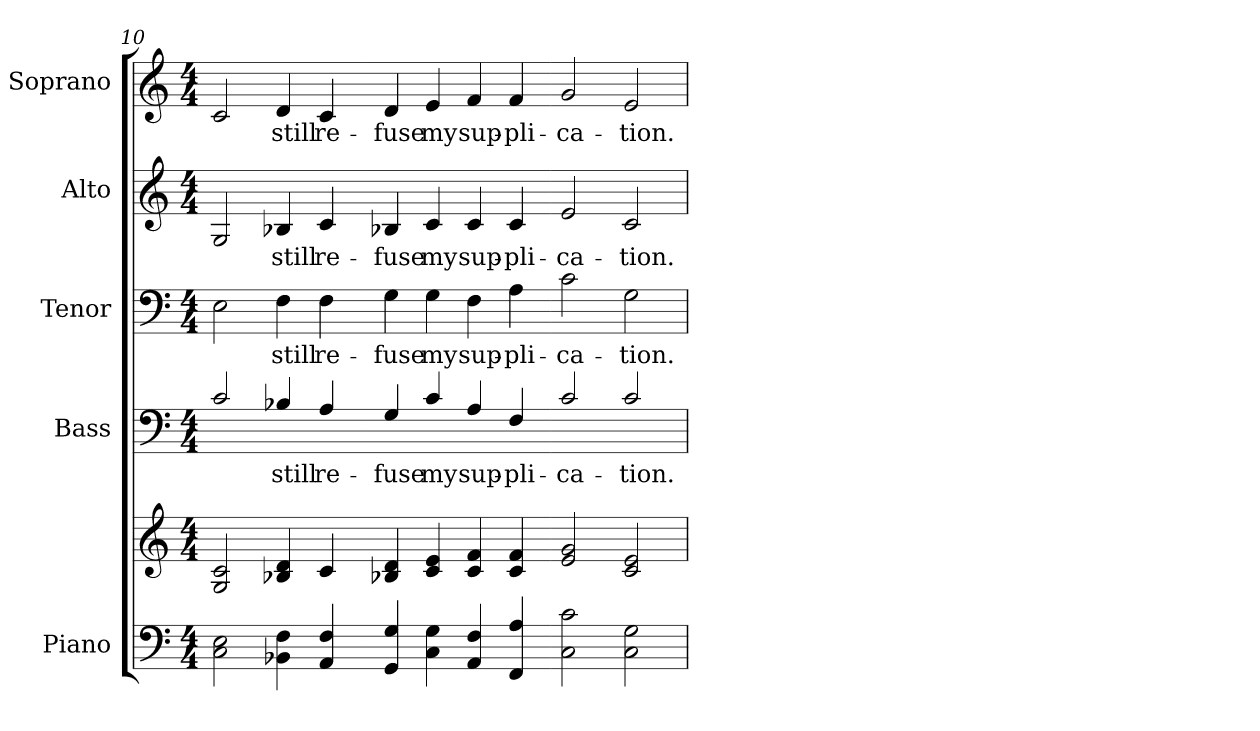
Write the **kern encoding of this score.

**kern	**kern	**kern	**text	**kern	**text	**kern	**text	**kern	**text
*part5	*part5	*part4	*part4	*part3	*part3	*part2	*part2	*part1	*part1
*staff6	*staff5	*staff4	*staff4	*staff3	*staff3	*staff2	*staff2	*staff1	*staff1
*I"Piano	*	*I"Bass	*	*I"Tenor	*	*I"Alto	*	*I"Soprano	*
*	*	*I'B.	*	*I'T.	*	*I'A.	*	*I'S.	*
*clefF4	*clefG2	*clefF4	*	*clefF4	*	*clefG2	*	*clefG2	*
*	*	*ITrd7c12	*	*	*	*	*	*	*
*k[]	*k[]	*k[]	*	*k[]	*	*k[]	*	*k[]	*
*C:	*C:	*C:	*	*C:	*	*C:	*	*C:	*
*M4/4	*M4/4	*M4/4	*	*M4/4	*	*M4/4	*	*M4/4	*
=10	=10	=10	=10	=10	=10	=10	=10	=10	=10
2Ci\ 2Ei	2Gi/ 2ci	2Ci/	.	2Ei\	.	2Gi/	.	2ci/	.
!	!	!	!LO:LY:b:color=#000000	!	!	!	!	!	!
!	!	!	!	!	!LO:LY:b:color=#000000	!	!	!	!
!	!	!	!	!	!	!	!LO:LY:b:color=#000000	!	!
!	!	!	!	!	!	!	!	!	!LO:LY:b:color=#000000
4BB-Xi\ 4Fi	4B-Xi/ 4di	4BB-Xi/	still	4Fi\	still	4B-Xi/	still	4di/	still
!	!	!	!LO:LY:b:color=#000000	!	!	!	!	!	!
!	!	!	!	!	!LO:LY:b:color=#000000	!	!	!	!
!	!	!	!	!	!	!	!LO:LY:b:color=#000000	!	!
!	!	!	!	!	!	!	!	!	!LO:LY:b:color=#000000
4AAi/ 4Fi	4ci/	4AAi/	re-	4Fi\	re-	4ci/	re-	4ci/	re-
=11-	=11-	=11-	=11-	=11-	=11-	=11-	=11-	=11-	=11-
!	!	!	!LO:LY:b:color=#000000	!	!	!	!	!	!
!	!	!	!	!	!LO:LY:b:color=#000000	!	!	!	!
!	!	!	!	!	!	!	!LO:LY:b:color=#000000	!	!
!	!	!	!	!	!	!	!	!	!LO:LY:b:color=#000000
4GGi/ 4Gi	4B-Xi/ 4di	4GGi/	-fuse	4Gi\	-fuse	4B-Xi/	-fuse	4di/	-fuse
!	!	!	!LO:LY:b:color=#000000	!	!	!	!	!	!
!	!	!	!	!	!LO:LY:b:color=#000000	!	!	!	!
!	!	!	!	!	!	!	!LO:LY:b:color=#000000	!	!
!	!	!	!	!	!	!	!	!	!LO:LY:b:color=#000000
4Ci\ 4Gi	4ci/ 4ei	4Ci/	my	4Gi\	my	4ci/	my	4ei/	my
!	!	!	!LO:LY:b:color=#000000	!	!	!	!	!	!
!	!	!	!	!	!LO:LY:b:color=#000000	!	!	!	!
!	!	!	!	!	!	!	!LO:LY:b:color=#000000	!	!
!	!	!	!	!	!	!	!	!	!LO:LY:b:color=#000000
4AAi/ 4Fi	4ci/ 4fi	4AAi/	sup-	4Fi\	sup-	4ci/	sup-	4fi/	sup-
!	!	!	!LO:LY:b:color=#000000	!	!	!	!	!	!
!	!	!	!	!	!LO:LY:b:color=#000000	!	!	!	!
!	!	!	!	!	!	!	!LO:LY:b:color=#000000	!	!
!	!	!	!	!	!	!	!	!	!LO:LY:b:color=#000000
4FFi/ 4Ai	4ci/ 4fi	4FFi/	-pli-	4Ai\	-pli-	4ci/	-pli-	4fi/	-pli-
=12-	=12-	=12-	=12-	=12-	=12-	=12-	=12-	=12-	=12-
!	!	!	!LO:LY:b:color=#000000	!	!	!	!	!	!
!	!	!	!	!	!LO:LY:b:color=#000000	!	!	!	!
!	!	!	!	!	!	!	!LO:LY:b:color=#000000	!	!
!	!	!	!	!	!	!	!	!	!LO:LY:b:color=#000000
2Ci\ 2ci	2ei/ 2gi	2Ci/	-ca-	2ci\	-ca-	2ei/	-ca-	2gi/	-ca-
!	!	!	!LO:LY:b:color=#000000	!	!	!	!	!	!
!	!	!	!	!	!LO:LY:b:color=#000000	!	!	!	!
!	!	!	!	!	!	!	!LO:LY:b:color=#000000	!	!
!	!	!	!	!	!	!	!	!	!LO:LY:b:color=#000000
2Ci\ 2Gi	2ci/ 2ei	2Ci/	-tion.	2Gi\	-tion.	2ci/	-tion.	2ei/	-tion.
=	=	=	=	=	=	=	=	=	=
*-	*-	*-	*-	*-	*-	*-	*-	*-	*-
